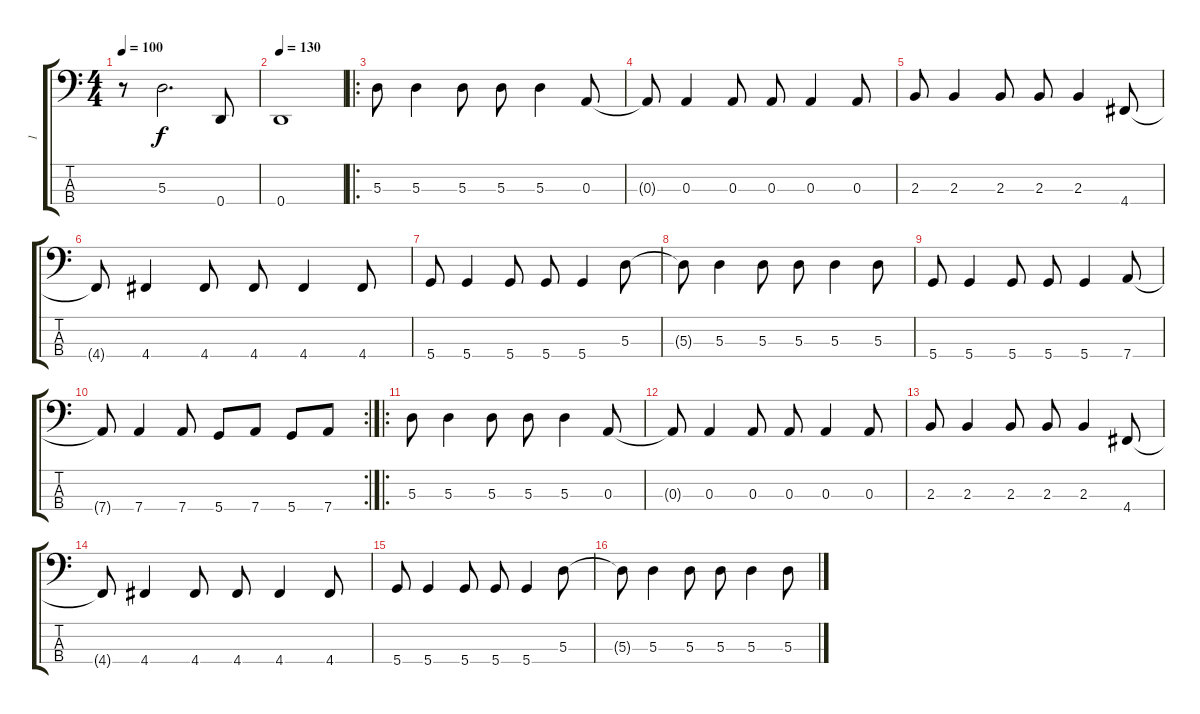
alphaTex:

\track ("1" "1") {instrument electricbassfinger}
\staff {score tabs}
\tuning (G2 D2 A1 D1) {hide}
\ts (4 4)
\tempo 100
\clef f4
\ks c
r.8{dy f} 5.3.2{d} 0.4.8 |
\tempo 130
0.4.1 |
\ro
5.3.8 5.3.4 5.3.8 5.3.8 5.3.4 0.3.8 |
0.3{t}.8 0.3.4 0.3.8 0.3.8 0.3.4 0.3.8 |
2.3.8 2.3.4 2.3.8 2.3.8 2.3.4 4.4.8 |
4.4{t}.8 4.4.4 4.4.8 4.4.8 4.4.4 4.4.8 |
5.4.8 5.4.4 5.4.8 5.4.8 5.4.4 5.3.8 |
5.3{t}.8 5.3.4 5.3.8 5.3.8 5.3.4 5.3.8 |
5.4.8 5.4.4 5.4.8 5.4.8 5.4.4 7.4.8 |
\rc 2
7.4{t}.8 7.4.4 7.4.8 5.4.8 7.4.8 5.4.8 7.4.8 |
\ro
5.3.8 5.3.4 5.3.8 5.3.8 5.3.4 0.3.8 |
0.3{t}.8 0.3.4 0.3.8 0.3.8 0.3.4 0.3.8 |
2.3.8 2.3.4 2.3.8 2.3.8 2.3.4 4.4.8 |
4.4{t}.8 4.4.4 4.4.8 4.4.8 4.4.4 4.4.8 |
5.4.8 5.4.4 5.4.8 5.4.8 5.4.4 5.3.8 |
5.3{t}.8 5.3.4 5.3.8 5.3.8 5.3.4 5.3.8
